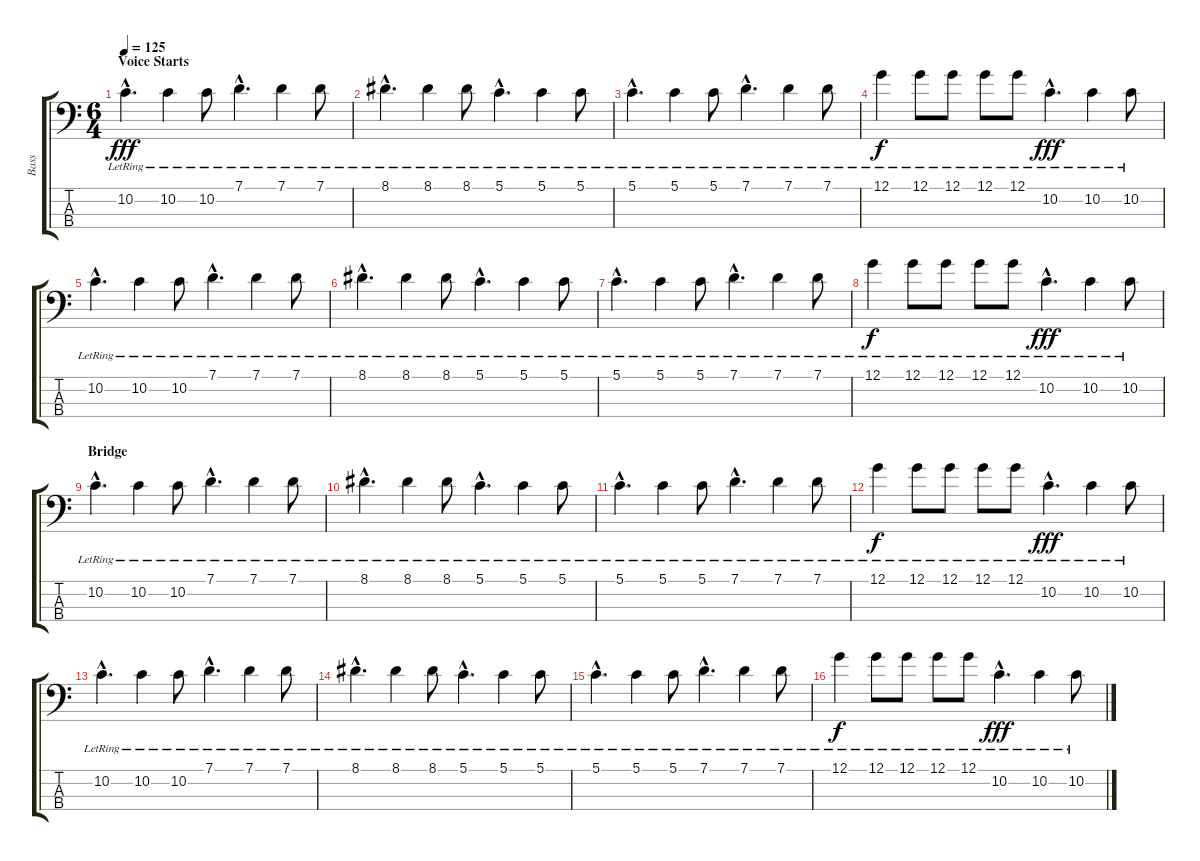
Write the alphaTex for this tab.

\track ("Bass" "Bass") {instrument acousticbass}
\staff {score tabs}
\tuning (G2 D2 A1 E1) {hide}
\ts (6 4)
\section ("" "Voice Starts")
\tempo 125
\clef f4
\ks c
10.2{hac lr}.4{d dy fff} 10.2{lr}.4 10.2{lr}.8 7.1{hac lr}.4{d} 7.1{lr}.4 7.1{lr}.8 |
8.1{hac lr}.4{d} 8.1{lr}.4 8.1{lr}.8 5.1{hac lr}.4{d} 5.1{lr}.4 5.1{lr}.8 |
5.1{hac lr}.4{d} 5.1{lr}.4 5.1{lr}.8 7.1{hac lr}.4{d} 7.1{lr}.4 7.1{lr}.8 |
12.1{lr}.4{dy f} 12.1{lr}.8 12.1{lr}.8 12.1{lr}.8 12.1{lr}.8 10.2{hac lr}.4{d dy fff} 10.2{lr}.4 10.2{lr}.8 |
10.2{hac lr}.4{d} 10.2{lr}.4 10.2{lr}.8 7.1{hac lr}.4{d} 7.1{lr}.4 7.1{lr}.8 |
8.1{hac lr}.4{d} 8.1{lr}.4 8.1{lr}.8 5.1{hac lr}.4{d} 5.1{lr}.4 5.1{lr}.8 |
5.1{hac lr}.4{d} 5.1{lr}.4 5.1{lr}.8 7.1{hac lr}.4{d} 7.1{lr}.4 7.1{lr}.8 |
12.1{lr}.4{dy f} 12.1{lr}.8 12.1{lr}.8 12.1{lr}.8 12.1{lr}.8 10.2{hac lr}.4{d dy fff} 10.2{lr}.4 10.2{lr}.8 |
\section ("" "Bridge")
10.2{hac lr}.4{d} 10.2{lr}.4 10.2{lr}.8 7.1{hac lr}.4{d} 7.1{lr}.4 7.1{lr}.8 |
8.1{hac lr}.4{d} 8.1{lr}.4 8.1{lr}.8 5.1{hac lr}.4{d} 5.1{lr}.4 5.1{lr}.8 |
5.1{hac lr}.4{d} 5.1{lr}.4 5.1{lr}.8 7.1{hac lr}.4{d} 7.1{lr}.4 7.1{lr}.8 |
12.1{lr}.4{dy f} 12.1{lr}.8 12.1{lr}.8 12.1{lr}.8 12.1{lr}.8 10.2{hac lr}.4{d dy fff} 10.2{lr}.4 10.2{lr}.8 |
10.2{hac lr}.4{d} 10.2{lr}.4 10.2{lr}.8 7.1{hac lr}.4{d} 7.1{lr}.4 7.1{lr}.8 |
8.1{hac lr}.4{d} 8.1{lr}.4 8.1{lr}.8 5.1{hac lr}.4{d} 5.1{lr}.4 5.1{lr}.8 |
5.1{hac lr}.4{d} 5.1{lr}.4 5.1{lr}.8 7.1{hac lr}.4{d} 7.1{lr}.4 7.1{lr}.8 |
12.1{lr}.4{dy f} 12.1{lr}.8 12.1{lr}.8 12.1{lr}.8 12.1{lr}.8 10.2{hac lr}.4{d dy fff} 10.2{lr}.4 10.2{lr}.8
